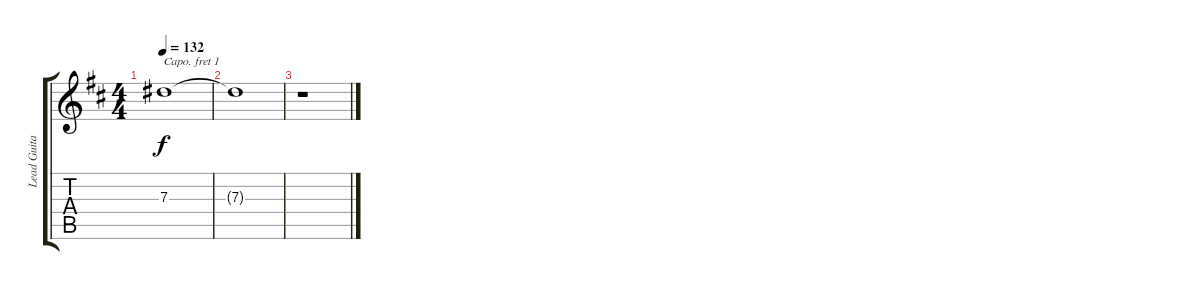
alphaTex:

\track ("Lead Guitar" "Lead Guita") {instrument distortionguitar}
\staff {score tabs}
\capo 1
\tuning (E4 B3 G3 D3 A2 D2) {hide}
\ts (4 4)
\tempo 132
\clef g2
\ks d
7.3{t}.1{dy f} |
7.3{t}.1 |
r.1
